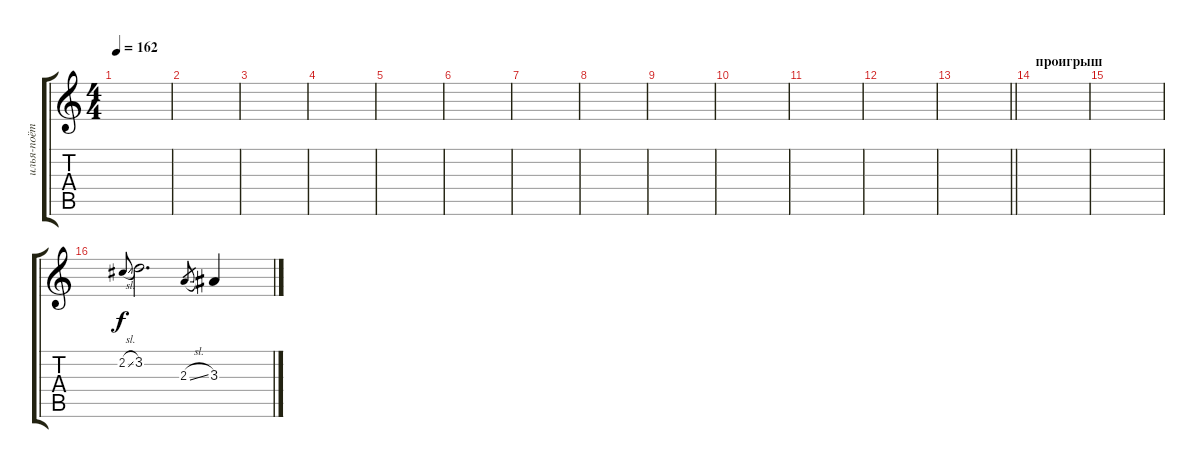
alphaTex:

\track ("илья-поёт" "илья-поёт") {instrument electricbassfinger}
\staff {score tabs}
\tuning (E4 B3 G3 D3 A2 E2) {hide}
\ts (4 4)
\tempo 162
\clef g2
\ks c
|
|
|
|
|
|
|
|
|
|
|
|
\barLineRight lightlight
|
\section ("" "проигрыш")
|
|
2.2{sl}.8{gr onbeat} 3.2.2{d} 2.3{sl}.8{gr} 3.3.4
